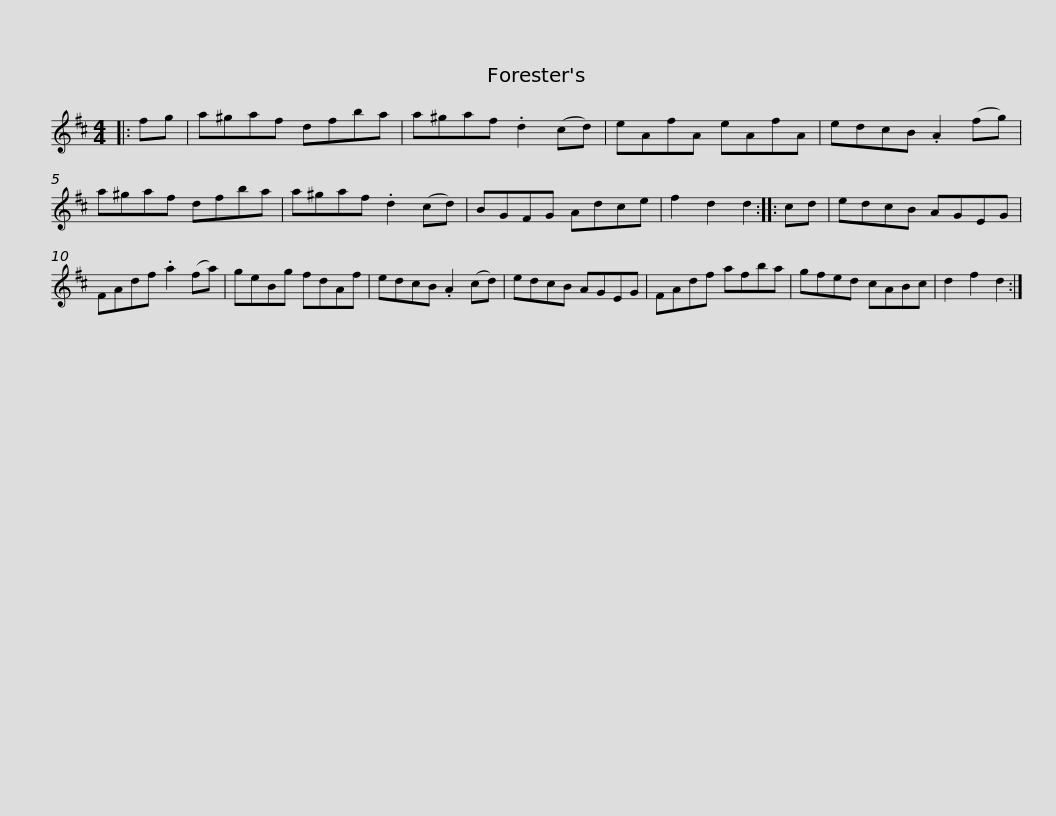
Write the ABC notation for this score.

X:1
L:1/8
M:4/4
I:linebreak $
K:D
V:1 treble
V:1
|: fg | a^gaf dfba | a^gaf .d2 (cd) | eAfA eAfA | edcB .A2 (fg) |$ %5
 a^gaf dfba | a^gaf .d2 (cd) | BGFG Adce | f2 d2 d2 :: cd | %10
 edcB AGEG |$ FAdf .a2 (fa) | geBg fdAf | edcB .A2 (cd) | edcB AGEG | %15
 FAdf afba | gfed cABc |$ d2 f2 d2 :| %18
